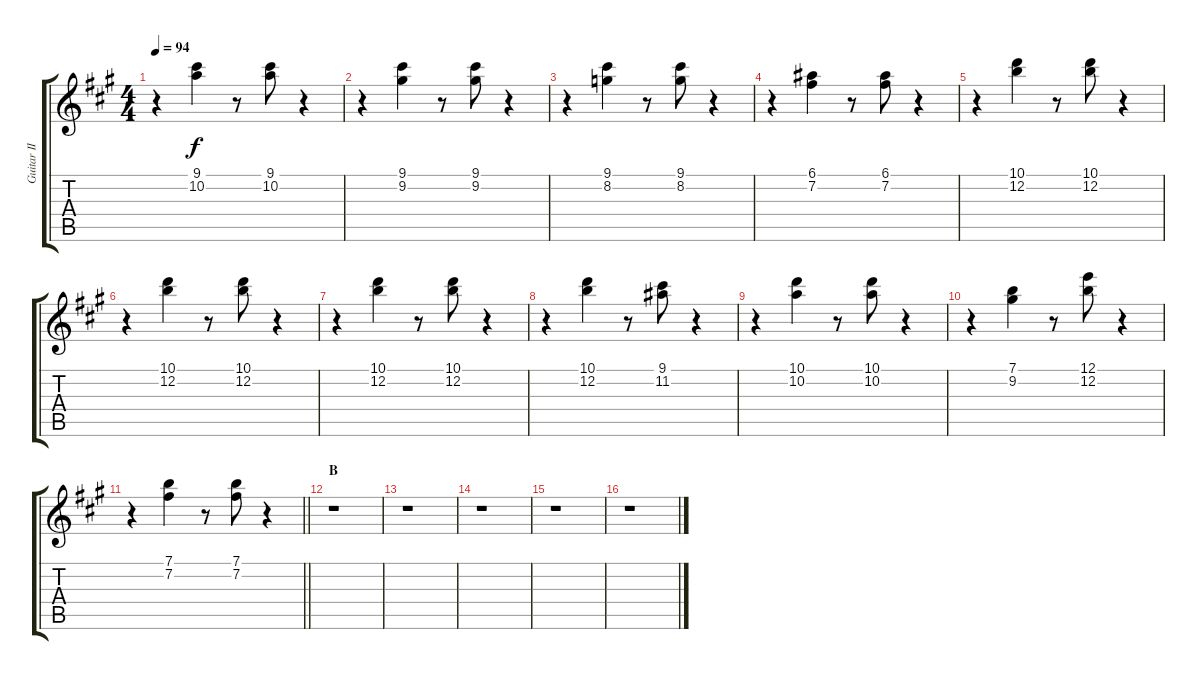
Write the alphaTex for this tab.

\track ("Guitar II" "Guitar II") {instrument electricguitarclean}
\staff {score tabs}
\tuning (E4 B3 G3 D3 A2 E2) {hide}
\ts (4 4)
\tempo 94
\clef g2
\ks a
r.4{dy f} (9.1 10.2).4 r.8 (9.1 10.2).8 r.4 |
r.4 (9.1 9.2).4 r.8 (9.1 9.2).8 r.4 |
r.4 (9.1 8.2).4 r.8 (9.1 8.2).8 r.4 |
r.4 (6.1 7.2).4 r.8 (6.1 7.2).8 r.4 |
r.4 (10.1 12.2).4 r.8 (10.1 12.2).8 r.4 |
r.4 (10.1 12.2).4 r.8 (10.1 12.2).8 r.4 |
r.4 (10.1 12.2).4 r.8 (10.1 12.2).8 r.4 |
r.4 (10.1 12.2).4 r.8 (9.1 11.2).8 r.4 |
r.4 (10.1 10.2).4 r.8 (10.1 10.2).8 r.4 |
r.4 (7.1 9.2).4 r.8 (12.1 12.2).8 r.4 |
\barLineRight lightlight
r.4 (7.1 7.2).4 r.8 (7.1 7.2).8 r.4 |
\section ("" "B")
r.1 |
r.1 |
r.1 |
r.1 |
r.1
